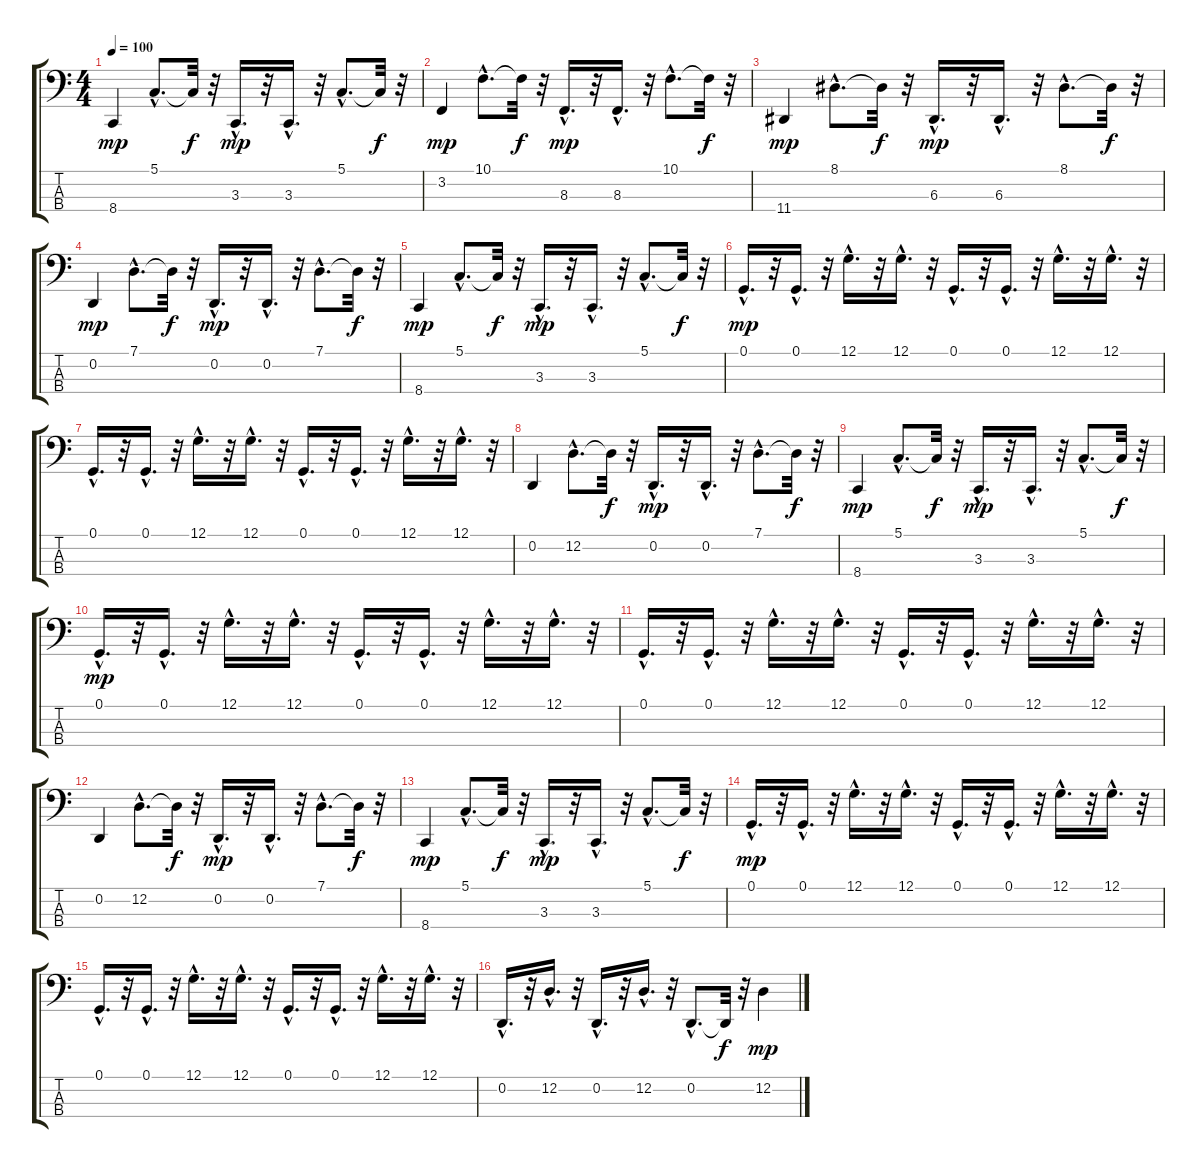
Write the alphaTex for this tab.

\track "" {instrument bassoon}
\staff {score tabs}
\tuning (G2 D2 A1 E1) {hide}
\ts (4 4)
\tempo 100
\clef f4
\ks c
8.4.4{dy mp} 5.1{hac}.8{d} 5.1{t}.32{dy f} r.32 3.3{hac}.16{d dy mp} r.32 3.3{hac}.16{d} r.32 5.1{hac}.8{d} 5.1{t}.32{dy f} r.32 |
3.2.4{dy mp} 10.1{hac}.8{d} 10.1{t}.32{dy f} r.32 8.3{hac}.16{d dy mp} r.32 8.3{hac}.16{d} r.32 10.1{hac}.8{d} 10.1{t}.32{dy f} r.32 |
11.4.4{dy mp} 8.1{hac}.8{d} 8.1{t}.32{dy f} r.32 6.3{hac}.16{d dy mp} r.32 6.3{hac}.16{d} r.32 8.1{hac}.8{d} 8.1{t}.32{dy f} r.32 |
0.2.4{dy mp} 7.1{hac}.8{d} 7.1{t}.32{dy f} r.32 0.2{hac}.16{d dy mp} r.32 0.2{hac}.16{d} r.32 7.1{hac}.8{d} 7.1{t}.32{dy f} r.32 |
8.4.4{dy mp} 5.1{hac}.8{d} 5.1{t}.32{dy f} r.32 3.3{hac}.16{d dy mp} r.32 3.3{hac}.16{d} r.32 5.1{hac}.8{d} 5.1{t}.32{dy f} r.32 |
0.1{hac}.16{d dy mp} r.32 0.1{hac}.16{d} r.32 12.1{hac}.16{d} r.32 12.1{hac}.16{d} r.32 0.1{hac}.16{d} r.32 0.1{hac}.16{d} r.32 12.1{hac}.16{d} r.32 12.1{hac}.16{d} r.32 |
0.1{hac}.16{d} r.32 0.1{hac}.16{d} r.32 12.1{hac}.16{d} r.32 12.1{hac}.16{d} r.32 0.1{hac}.16{d} r.32 0.1{hac}.16{d} r.32 12.1{hac}.16{d} r.32 12.1{hac}.16{d} r.32 |
0.2.4 12.2{hac}.8{d} 12.2{t}.32{dy f} r.32 0.2{hac}.16{d dy mp} r.32 0.2{hac}.16{d} r.32 7.1{hac}.8{d} 7.1{t}.32{dy f} r.32 |
8.4.4{dy mp} 5.1{hac}.8{d} 5.1{t}.32{dy f} r.32 3.3{hac}.16{d dy mp} r.32 3.3{hac}.16{d} r.32 5.1{hac}.8{d} 5.1{t}.32{dy f} r.32 |
0.1{hac}.16{d dy mp} r.32 0.1{hac}.16{d} r.32 12.1{hac}.16{d} r.32 12.1{hac}.16{d} r.32 0.1{hac}.16{d} r.32 0.1{hac}.16{d} r.32 12.1{hac}.16{d} r.32 12.1{hac}.16{d} r.32 |
0.1{hac}.16{d} r.32 0.1{hac}.16{d} r.32 12.1{hac}.16{d} r.32 12.1{hac}.16{d} r.32 0.1{hac}.16{d} r.32 0.1{hac}.16{d} r.32 12.1{hac}.16{d} r.32 12.1{hac}.16{d} r.32 |
0.2.4 12.2{hac}.8{d} 12.2{t}.32{dy f} r.32 0.2{hac}.16{d dy mp} r.32 0.2{hac}.16{d} r.32 7.1{hac}.8{d} 7.1{t}.32{dy f} r.32 |
8.4.4{dy mp} 5.1{hac}.8{d} 5.1{t}.32{dy f} r.32 3.3{hac}.16{d dy mp} r.32 3.3{hac}.16{d} r.32 5.1{hac}.8{d} 5.1{t}.32{dy f} r.32 |
0.1{hac}.16{d dy mp} r.32 0.1{hac}.16{d} r.32 12.1{hac}.16{d} r.32 12.1{hac}.16{d} r.32 0.1{hac}.16{d} r.32 0.1{hac}.16{d} r.32 12.1{hac}.16{d} r.32 12.1{hac}.16{d} r.32 |
0.1{hac}.16{d} r.32 0.1{hac}.16{d} r.32 12.1{hac}.16{d} r.32 12.1{hac}.16{d} r.32 0.1{hac}.16{d} r.32 0.1{hac}.16{d} r.32 12.1{hac}.16{d} r.32 12.1{hac}.16{d} r.32 |
0.2{hac}.16{d} r.32 12.2{hac}.16{d} r.32 0.2{hac}.16{d} r.32 12.2{hac}.16{d} r.32 0.2{hac}.8{d} 0.2{t}.32{dy f} r.32 12.2.4{dy mp}
